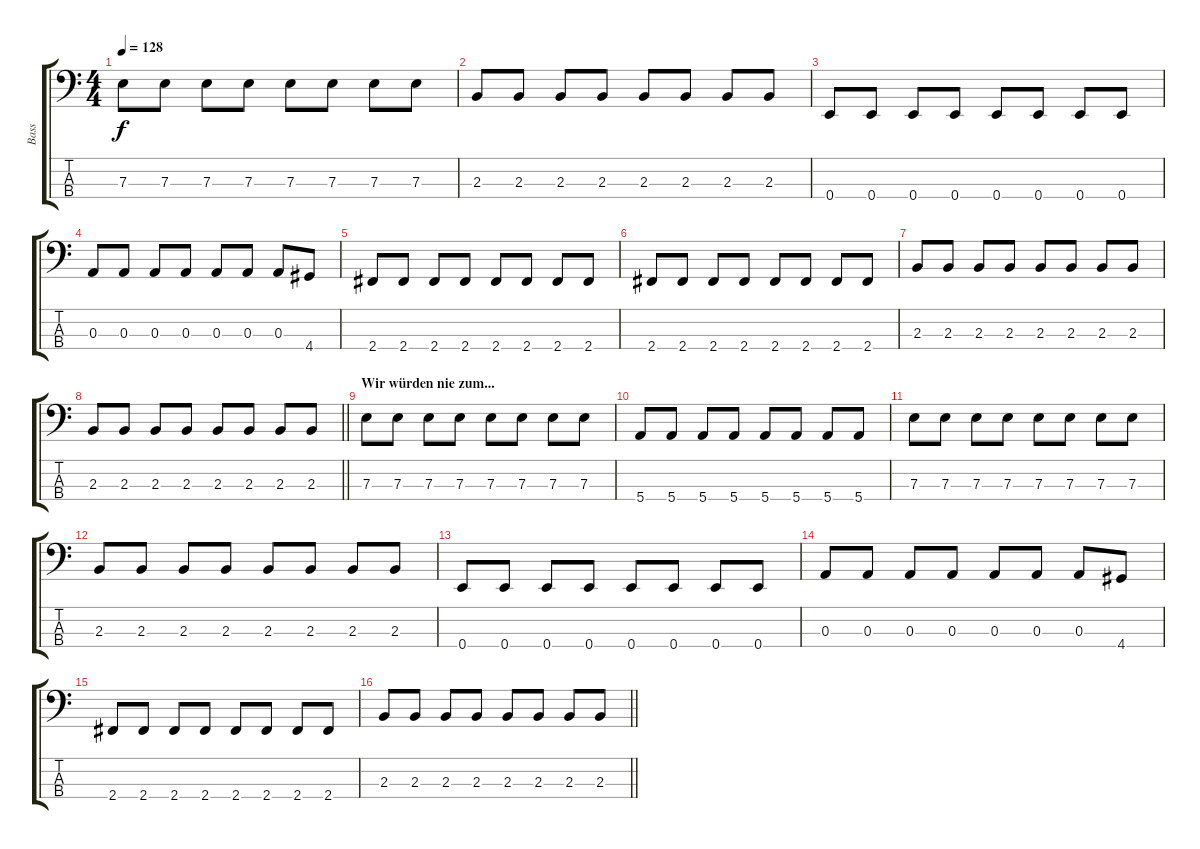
\track ("Bass" "Bass") {instrument electricbassfinger}
\staff {score tabs}
\tuning (G2 D2 A1 E1) {hide}
\ts (4 4)
\tempo 128
\clef f4
\ks c
7.3.8{dy f} 7.3.8 7.3.8 7.3.8 7.3.8 7.3.8 7.3.8 7.3.8 |
2.3.8 2.3.8 2.3.8 2.3.8 2.3.8 2.3.8 2.3.8 2.3.8 |
0.4.8 0.4.8 0.4.8 0.4.8 0.4.8 0.4.8 0.4.8 0.4.8 |
0.3.8 0.3.8 0.3.8 0.3.8 0.3.8 0.3.8 0.3.8 4.4.8 |
2.4.8 2.4.8 2.4.8 2.4.8 2.4.8 2.4.8 2.4.8 2.4.8 |
2.4.8 2.4.8 2.4.8 2.4.8 2.4.8 2.4.8 2.4.8 2.4.8 |
2.3.8 2.3.8 2.3.8 2.3.8 2.3.8 2.3.8 2.3.8 2.3.8 |
\barLineRight lightlight
2.3.8 2.3.8 2.3.8 2.3.8 2.3.8 2.3.8 2.3.8 2.3.8 |
\section ("" "Wir würden nie zum...")
7.3.8 7.3.8 7.3.8 7.3.8 7.3.8 7.3.8 7.3.8 7.3.8 |
5.4.8 5.4.8 5.4.8 5.4.8 5.4.8 5.4.8 5.4.8 5.4.8 |
7.3.8 7.3.8 7.3.8 7.3.8 7.3.8 7.3.8 7.3.8 7.3.8 |
2.3.8 2.3.8 2.3.8 2.3.8 2.3.8 2.3.8 2.3.8 2.3.8 |
0.4.8 0.4.8 0.4.8 0.4.8 0.4.8 0.4.8 0.4.8 0.4.8 |
0.3.8 0.3.8 0.3.8 0.3.8 0.3.8 0.3.8 0.3.8 4.4.8 |
2.4.8 2.4.8 2.4.8 2.4.8 2.4.8 2.4.8 2.4.8 2.4.8 |
\barLineRight lightlight
2.3.8 2.3.8 2.3.8 2.3.8 2.3.8 2.3.8 2.3.8 2.3.8
